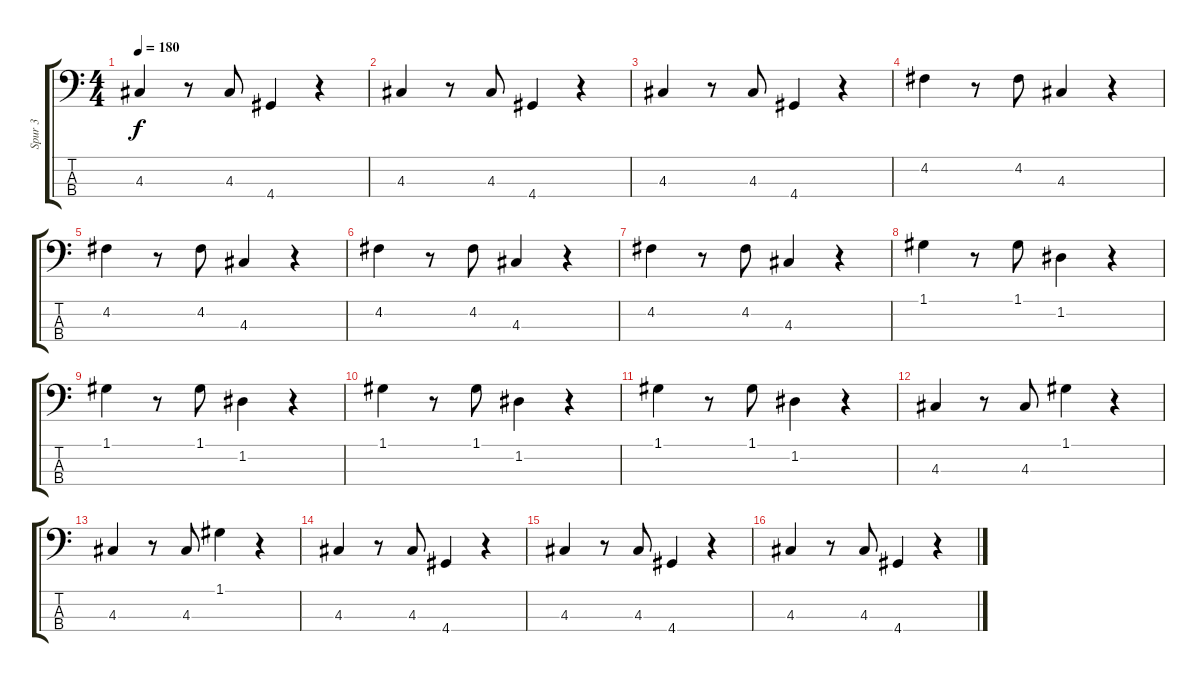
\track ("Spur 3" "Spur 3") {instrument fretlessbass}
\staff {score tabs}
\tuning (G2 D2 A1 E1) {hide}
\ts (4 4)
\tempo 180
\clef f4
\ks c
4.3.4{dy f} r.8 4.3.8 4.4.4 r.4 |
4.3.4 r.8 4.3.8 4.4.4 r.4 |
4.3.4 r.8 4.3.8 4.4.4 r.4 |
4.2.4 r.8 4.2.8 4.3.4 r.4 |
4.2.4 r.8 4.2.8 4.3.4 r.4 |
4.2.4 r.8 4.2.8 4.3.4 r.4 |
4.2.4 r.8 4.2.8 4.3.4 r.4 |
1.1.4 r.8 1.1.8 1.2.4 r.4 |
1.1.4 r.8 1.1.8 1.2.4 r.4 |
1.1.4 r.8 1.1.8 1.2.4 r.4 |
1.1.4 r.8 1.1.8 1.2.4 r.4 |
4.3.4 r.8 4.3.8 1.1.4 r.4 |
4.3.4 r.8 4.3.8 1.1.4 r.4 |
4.3.4 r.8 4.3.8 4.4.4 r.4 |
4.3.4 r.8 4.3.8 4.4.4 r.4 |
4.3.4 r.8 4.3.8 4.4.4 r.4
